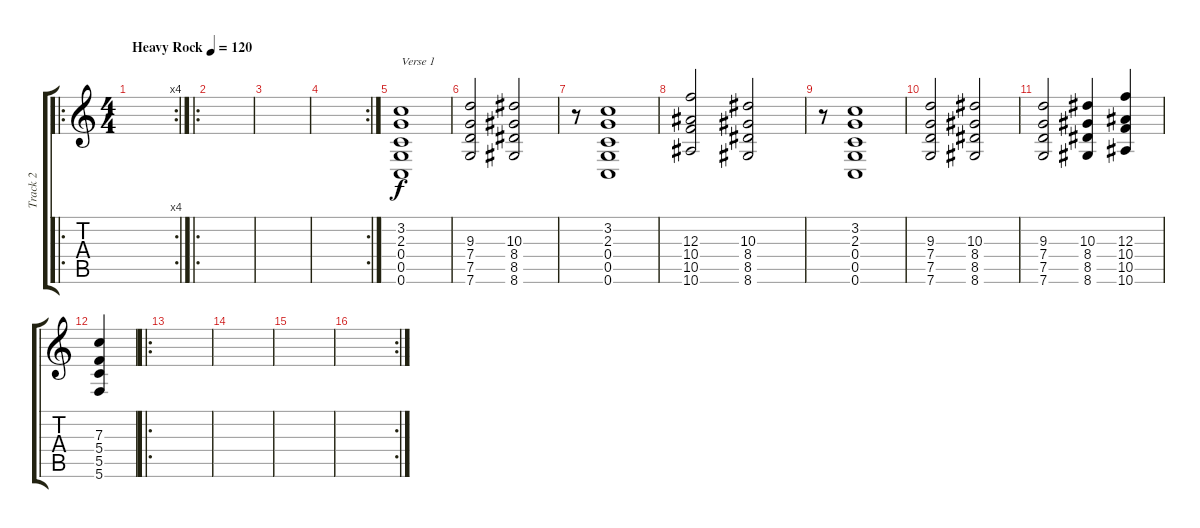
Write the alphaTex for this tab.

\track ("Track 2" "Track 2") {instrument electricguitarclean}
\staff {score tabs}
\tuning (D4 A3 F3 C3 G2 C2) {hide}
\ro
\rc 4
\ts (4 4)
\tempo (120 "Heavy Rock")
\clef g2
\ks c
|
\ro
|
|
\rc 2
|
(3.2 2.3 0.4 0.5 0.6).1{txt "Verse 1"} |
(9.3 7.4 7.5 7.6).2 (10.3 8.4 8.5 8.6).2 |
r.8 (3.2 2.3 0.4 0.5 0.6).1 |
(12.3 10.4 10.5 10.6).2 (10.3 8.4 8.5 8.6).2 |
r.8 (3.2 2.3 0.4 0.5 0.6).1 |
(9.3 7.4 7.5 7.6).2 (10.3 8.4 8.5 8.6).2 |
(9.3 7.4 7.5 7.6).2 (10.3 8.4 8.5 8.6).4 (12.3 10.4 10.5 10.6).4 |
(7.3 5.4 5.5 5.6).4 |
\ro
|
|
|
\rc 2
